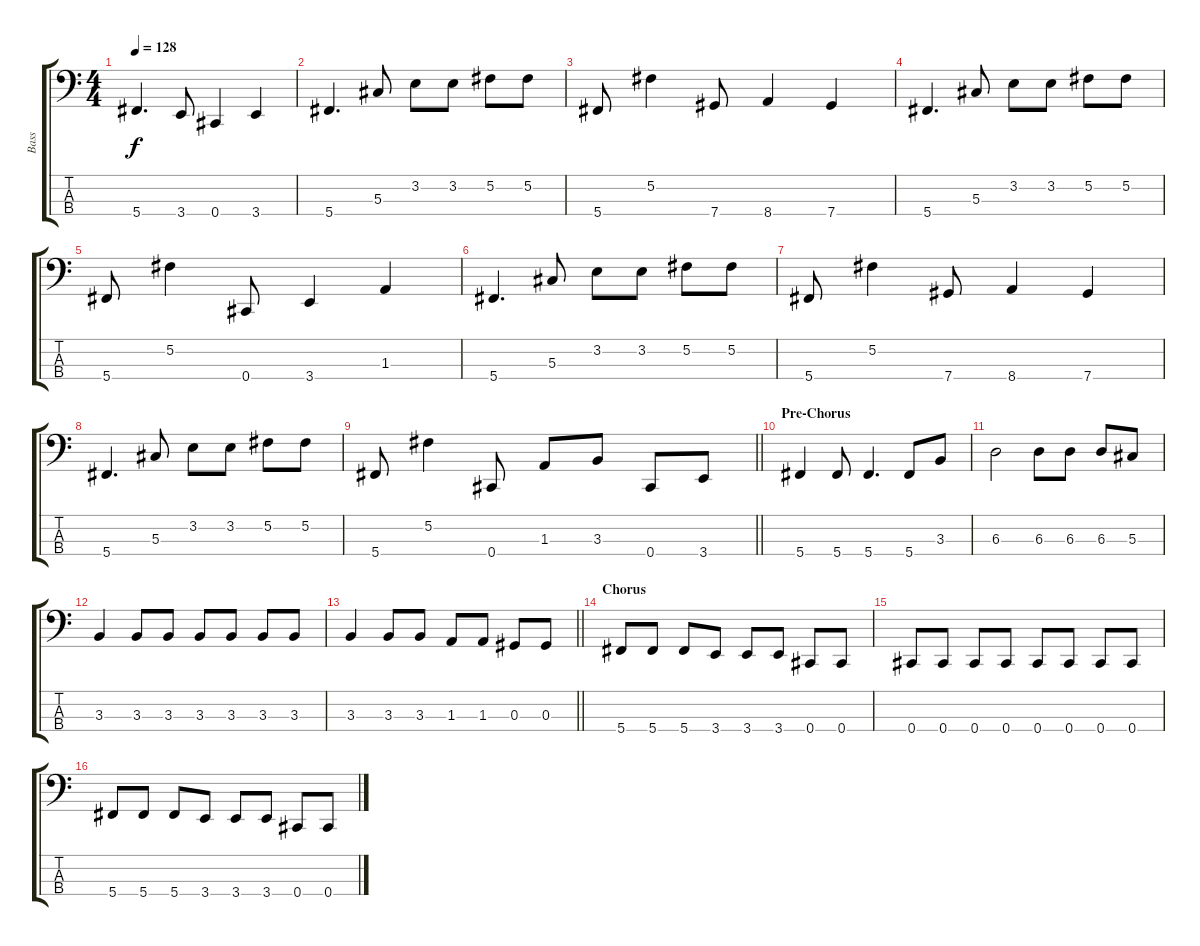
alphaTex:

\track ("Bass" "Bass") {instrument electricbassfinger}
\staff {score tabs}
\tuning (Gb2 Db2 Ab1 Db1) {hide}
\ts (4 4)
\tempo 128
\clef f4
\ks c
5.4.4{d dy f} 3.4.8 0.4.4 3.4.4 |
5.4.4{d} 5.3.8 3.2.8 3.2.8 5.2.8 5.2.8 |
5.4.8 5.2.4 7.4.8 8.4.4 7.4.4 |
5.4.4{d} 5.3.8 3.2.8 3.2.8 5.2.8 5.2.8 |
5.4.8 5.2.4 0.4.8 3.4.4 1.3.4 |
5.4.4{d} 5.3.8 3.2.8 3.2.8 5.2.8 5.2.8 |
5.4.8 5.2.4 7.4.8 8.4.4 7.4.4 |
5.4.4{d} 5.3.8 3.2.8 3.2.8 5.2.8 5.2.8 |
\barLineRight lightlight
5.4.8 5.2.4 0.4.8 1.3.8 3.3.8 0.4.8 3.4.8 |
\section ("" "Pre-Chorus")
5.4.4 5.4.8 5.4.4{d} 5.4.8 3.3.8 |
6.3.2 6.3.8 6.3.8 6.3.8 5.3.8 |
3.3.4 3.3.8 3.3.8 3.3.8 3.3.8 3.3.8 3.3.8 |
\barLineRight lightlight
3.3.4 3.3.8 3.3.8 1.3.8 1.3.8 0.3.8 0.3.8 |
\section ("" "Chorus")
5.4.8 5.4.8 5.4.8 3.4.8 3.4.8 3.4.8 0.4.8 0.4.8 |
0.4.8 0.4.8 0.4.8 0.4.8 0.4.8 0.4.8 0.4.8 0.4.8 |
5.4.8 5.4.8 5.4.8 3.4.8 3.4.8 3.4.8 0.4.8 0.4.8
